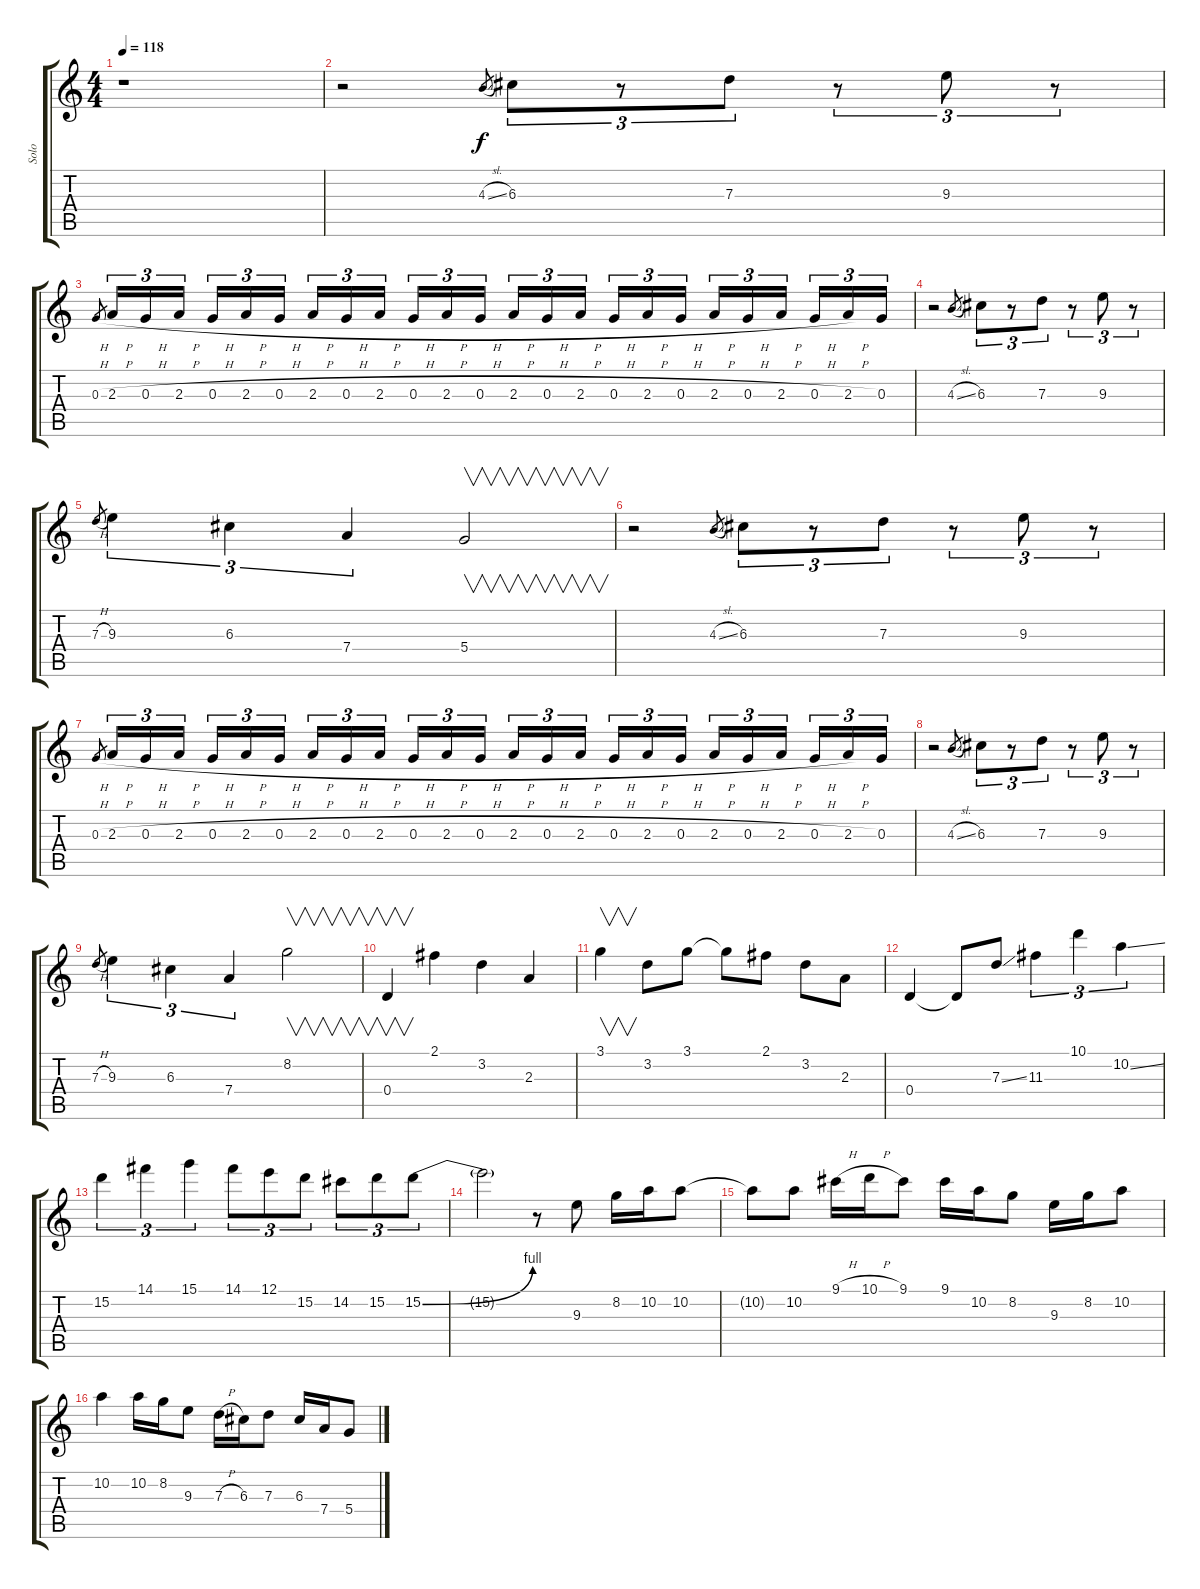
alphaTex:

\track ("Solo" "Solo") {instrument overdrivenguitar}
\staff {score tabs}
\tuning (E4 B3 G3 D3 A2 E2) {hide}
\ts (4 4)
\tempo 118
\clef g2
\ks c
r.1{dy f instrument overdrivenguitar} |
r.2 4.3{sl}.8{gr} 6.3.8{tu (3 2)} r.8{tu (3 2)} 7.3.8{tu (3 2)} r.8{tu (3 2)} 9.3.8{tu (3 2)} r.8{tu (3 2)} |
0.3{h}.8{gr} 2.3{h}.16{tu (3 2)} 0.3{h}.16{tu (3 2)} 2.3{h}.16{tu (3 2)} 0.3{h}.16{tu (3 2)} 2.3{h}.16{tu (3 2)} 0.3{h}.16{tu (3 2)} 2.3{h}.16{tu (3 2)} 0.3{h}.16{tu (3 2)} 2.3{h}.16{tu (3 2)} 0.3{h}.16{tu (3 2)} 2.3{h}.16{tu (3 2)} 0.3{h}.16{tu (3 2)} 2.3{h}.16{tu (3 2)} 0.3{h}.16{tu (3 2)} 2.3{h}.16{tu (3 2)} 0.3{h}.16{tu (3 2)} 2.3{h}.16{tu (3 2)} 0.3{h}.16{tu (3 2)} 2.3{h}.16{tu (3 2)} 0.3{h}.16{tu (3 2)} 2.3{h}.16{tu (3 2)} 0.3{h}.16{tu (3 2)} 2.3{h}.16{tu (3 2)} 0.3.16{tu (3 2)} |
r.2 4.3{sl}.8{gr} 6.3.8{tu (3 2)} r.8{tu (3 2)} 7.3.8{tu (3 2)} r.8{tu (3 2)} 9.3.8{tu (3 2)} r.8{tu (3 2)} |
7.3{h}.8{gr} 9.3.4{tu (3 2)} 6.3.4{tu (3 2)} 7.4.4{tu (3 2)} 5.4.2{v} |
r.2 4.3{sl}.8{gr} 6.3.8{tu (3 2)} r.8{tu (3 2)} 7.3.8{tu (3 2)} r.8{tu (3 2)} 9.3.8{tu (3 2)} r.8{tu (3 2)} |
0.3{h}.8{gr} 2.3{h}.16{tu (3 2)} 0.3{h}.16{tu (3 2)} 2.3{h}.16{tu (3 2)} 0.3{h}.16{tu (3 2)} 2.3{h}.16{tu (3 2)} 0.3{h}.16{tu (3 2)} 2.3{h}.16{tu (3 2)} 0.3{h}.16{tu (3 2)} 2.3{h}.16{tu (3 2)} 0.3{h}.16{tu (3 2)} 2.3{h}.16{tu (3 2)} 0.3{h}.16{tu (3 2)} 2.3{h}.16{tu (3 2)} 0.3{h}.16{tu (3 2)} 2.3{h}.16{tu (3 2)} 0.3{h}.16{tu (3 2)} 2.3{h}.16{tu (3 2)} 0.3{h}.16{tu (3 2)} 2.3{h}.16{tu (3 2)} 0.3{h}.16{tu (3 2)} 2.3{h}.16{tu (3 2)} 0.3{h}.16{tu (3 2)} 2.3{h}.16{tu (3 2)} 0.3.16{tu (3 2)} |
r.2 4.3{sl}.8{gr} 6.3.8{tu (3 2)} r.8{tu (3 2)} 7.3.8{tu (3 2)} r.8{tu (3 2)} 9.3.8{tu (3 2)} r.8{tu (3 2)} |
7.3{h}.8{gr} 9.3.4{tu (3 2)} 6.3.4{tu (3 2)} 7.4.4{tu (3 2)} 8.2.2{v} |
0.4.4{v} 2.1.4 3.2.4 2.3.4 |
3.1.4{v} 3.2.8 3.1.8 3.1{t}.8 2.1.8 3.2.8 2.3.8 |
0.4.4 0.4{t}.8 7.3{ss}.8 11.3.4{tu (3 2)} 10.1.4{tu (3 2)} 10.2{ss}.4{tu (3 2)} |
15.2.4{tu (3 2)} 14.1.4{tu (3 2)} 15.1.4{tu (3 2)} 14.1.8{tu (3 2)} 12.1.8{tu (3 2)} 15.2.8{tu (3 2)} 14.2.8{tu (3 2)} 15.2.8{tu (3 2)} 15.2{be (bend 0 0 60 4)}.8{tu (3 2)} |
15.2{t}.2 r.8 9.3.8 8.2.16 10.2.16 10.2.8 |
10.2{t}.8 10.2.8 9.1{h}.16 10.1{h}.16 9.1.8 9.1.16 10.2.16 8.2.8 9.3.16 8.2.16 10.2.8 |
10.2.4 10.2.16 8.2.16 9.3.8 7.3{h}.16 6.3.16 7.3.8 6.3.16 7.4.16 5.4.8
